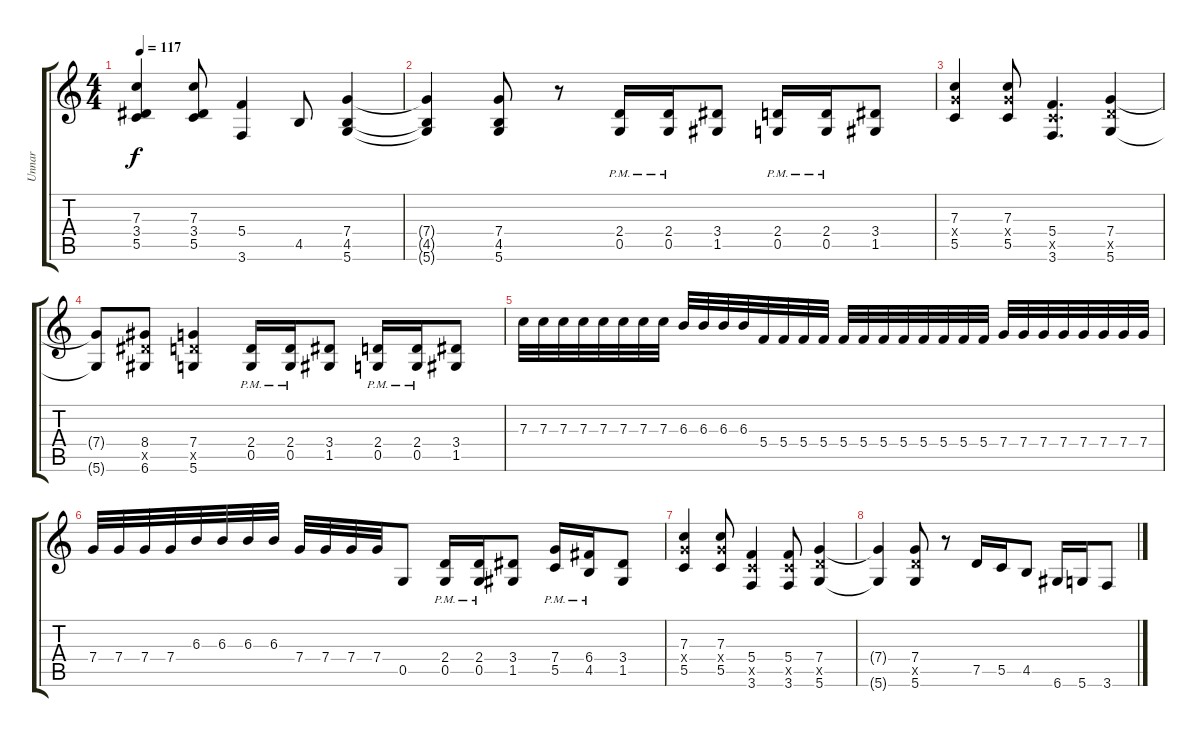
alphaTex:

\track ("Unnar " "Unnar ") {instrument distortionguitar}
\staff {score tabs}
\tuning (D4 A3 F3 C3 G2 D2) {hide}
\ts (4 4)
\tempo 117
\clef g2
\ks c
(7.3 3.4 5.5).4{dy f} (7.3 3.4 5.5).8 (5.4 3.6).4 4.5.8 (7.4 4.5 5.6).4 |
(7.4{t} 4.5{t} 5.6{t}).4 (7.4 4.5 5.6).8 r.8 (2.4{pm} 0.5{pm}).16 (2.4{pm} 0.5{pm}).16 (3.4 1.5).8 (2.4{pm} 0.5{pm}).16 (2.4{pm} 0.5{pm}).16 (3.4 1.5).8 |
(7.3 7.4{x} 5.5).4 (7.3 7.4{x} 5.5).8 (5.4 5.5{x} 3.6).4{d} (7.4 7.5{x} 5.6).4 |
(7.4{t} 5.6{t}).8 (8.4 8.5{x} 6.6).8 (7.4 7.5{x} 5.6).4 (2.4{pm} 0.5{pm}).16 (2.4{pm} 0.5{pm}).16 (3.4 1.5).8 (2.4{pm} 0.5{pm}).16 (2.4{pm} 0.5{pm}).16 (3.4 1.5).8 |
7.3.32 7.3.32 7.3.32 7.3.32 7.3.32 7.3.32 7.3.32 7.3.32 6.3.32 6.3.32 6.3.32 6.3.32 5.4.32 5.4.32 5.4.32 5.4.32 5.4.32 5.4.32 5.4.32 5.4.32 5.4.32 5.4.32 5.4.32 5.4.32 7.4.32 7.4.32 7.4.32 7.4.32 7.4.32 7.4.32 7.4.32 7.4.32 |
7.4.32 7.4.32 7.4.32 7.4.32 6.3.32 6.3.32 6.3.32 6.3.32 7.4.32 7.4.32 7.4.32 7.4.32 0.5.8 (2.4{pm} 0.5{pm}).16 (2.4{pm} 0.5{pm}).16 (3.4 1.5).8 (7.4{pm} 5.5{pm}).16 (6.4{pm} 4.5{pm}).16 (3.4 1.5).8 |
(7.3 7.4{x} 5.5).4 (7.3 7.4{x} 5.5).8 (5.4 5.5{x} 3.6).4 (5.4 5.5{x} 3.6).8 (7.4 7.5{x} 5.6).4 |
(7.4{t} 5.6{t}).4 (7.4 7.5{x} 5.6).8 r.8 7.5.16 5.5.16 4.5.8 6.6.16 5.6.16 3.6.8
